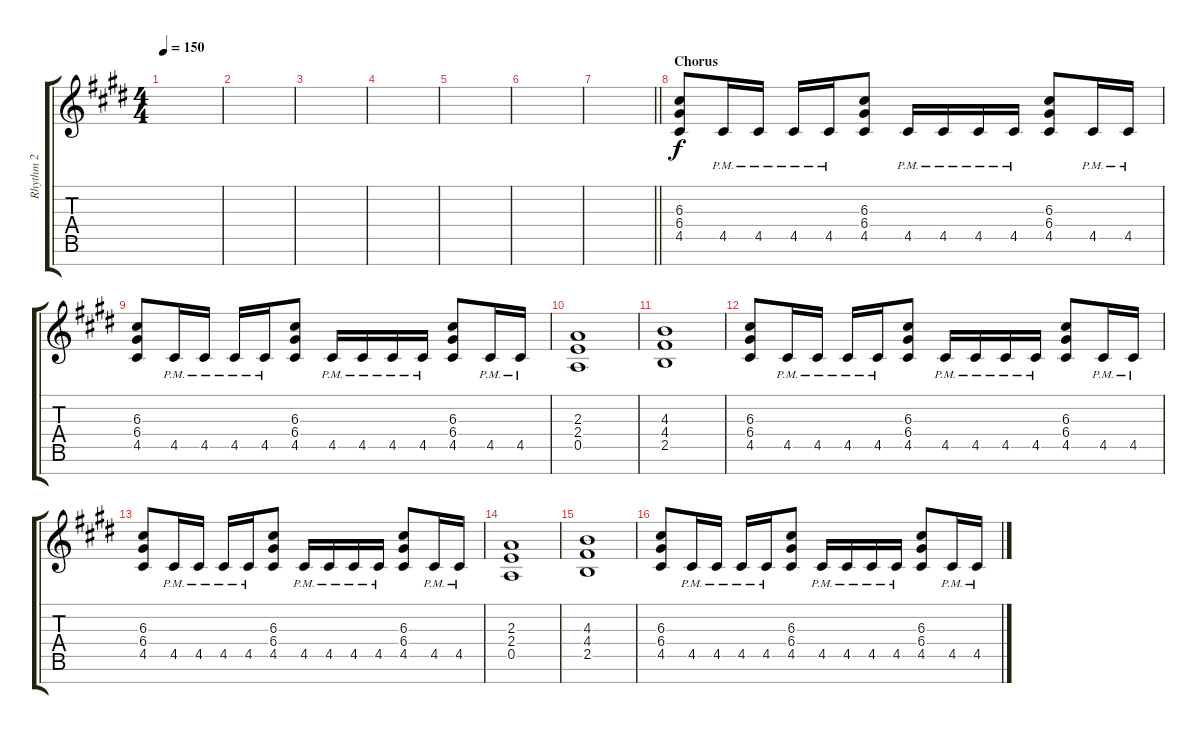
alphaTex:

\track ("Rhythm 2" "Rhythm 2") {instrument distortionguitar}
\staff {score tabs}
\tuning (E4 B3 G3 D3 A2 E2 B1) {hide}
\ts (4 4)
\tempo 150
\clef g2
\ks c#minor
|
|
|
|
|
|
\barLineRight lightlight
|
\section ("" "Chorus")
(6.3 6.4 4.5).8 4.5{pm}.16 4.5{pm}.16 4.5{pm}.16 4.5{pm}.16 (6.3 6.4 4.5).8 4.5{pm}.16 4.5{pm}.16 4.5{pm}.16 4.5{pm}.16 (6.3 6.4 4.5).8 4.5{pm}.16 4.5{pm}.16 |
(6.3 6.4 4.5).8 4.5{pm}.16 4.5{pm}.16 4.5{pm}.16 4.5{pm}.16 (6.3 6.4 4.5).8 4.5{pm}.16 4.5{pm}.16 4.5{pm}.16 4.5{pm}.16 (6.3 6.4 4.5).8 4.5{pm}.16 4.5{pm}.16 |
(2.3 2.4 0.5).1 |
(4.3 4.4 2.5).1 |
(6.3 6.4 4.5).8 4.5{pm}.16 4.5{pm}.16 4.5{pm}.16 4.5{pm}.16 (6.3 6.4 4.5).8 4.5{pm}.16 4.5{pm}.16 4.5{pm}.16 4.5{pm}.16 (6.3 6.4 4.5).8 4.5{pm}.16 4.5{pm}.16 |
(6.3 6.4 4.5).8 4.5{pm}.16 4.5{pm}.16 4.5{pm}.16 4.5{pm}.16 (6.3 6.4 4.5).8 4.5{pm}.16 4.5{pm}.16 4.5{pm}.16 4.5{pm}.16 (6.3 6.4 4.5).8 4.5{pm}.16 4.5{pm}.16 |
(2.3 2.4 0.5).1 |
(4.3 4.4 2.5).1 |
(6.3 6.4 4.5).8 4.5{pm}.16 4.5{pm}.16 4.5{pm}.16 4.5{pm}.16 (6.3 6.4 4.5).8 4.5{pm}.16 4.5{pm}.16 4.5{pm}.16 4.5{pm}.16 (6.3 6.4 4.5).8 4.5{pm}.16 4.5{pm}.16
